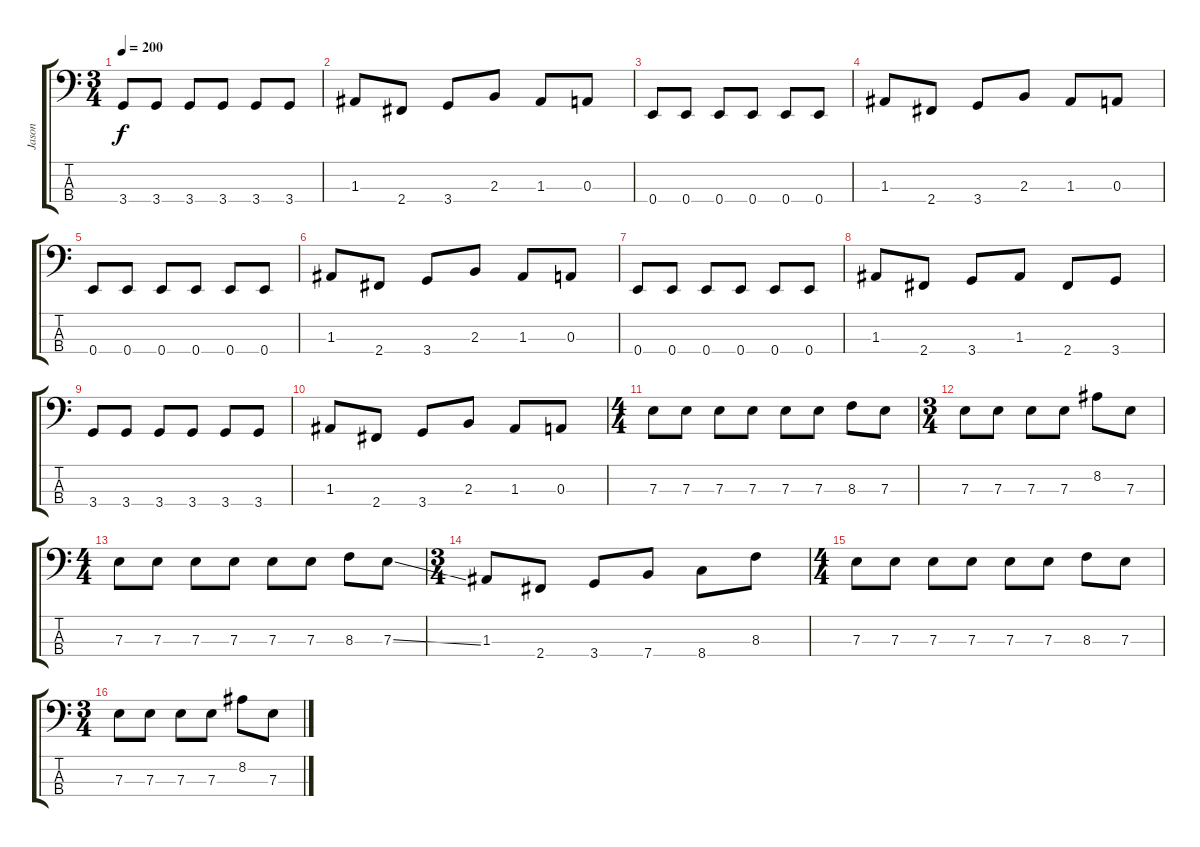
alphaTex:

\track ("Jason" "Jason") {instrument electricbasspick}
\staff {score tabs}
\tuning (G2 D2 A1 E1) {hide}
\ts (3 4)
\tempo 200
\clef f4
\ks c
3.4.8{dy f} 3.4.8 3.4.8 3.4.8 3.4.8 3.4.8 |
1.3.8 2.4.8 3.4.8 2.3.8 1.3.8 0.3.8 |
0.4.8 0.4.8 0.4.8 0.4.8 0.4.8 0.4.8 |
1.3.8 2.4.8 3.4.8 2.3.8 1.3.8 0.3.8 |
0.4.8 0.4.8 0.4.8 0.4.8 0.4.8 0.4.8 |
1.3.8 2.4.8 3.4.8 2.3.8 1.3.8 0.3.8 |
0.4.8 0.4.8 0.4.8 0.4.8 0.4.8 0.4.8 |
1.3.8 2.4.8 3.4.8 1.3.8 2.4.8 3.4.8 |
3.4.8 3.4.8 3.4.8 3.4.8 3.4.8 3.4.8 |
1.3.8 2.4.8 3.4.8 2.3.8 1.3.8 0.3.8 |
\ts (4 4)
7.3.8 7.3.8 7.3.8 7.3.8 7.3.8 7.3.8 8.3.8 7.3.8 |
\ts (3 4)
7.3.8 7.3.8 7.3.8 7.3.8 8.2.8 7.3.8 |
\ts (4 4)
7.3.8 7.3.8 7.3.8 7.3.8 7.3.8 7.3.8 8.3.8 7.3{ss}.8 |
\ts (3 4)
1.3.8 2.4.8 3.4.8 7.4.8 8.4.8 8.3.8 |
\ts (4 4)
7.3.8 7.3.8 7.3.8 7.3.8 7.3.8 7.3.8 8.3.8 7.3.8 |
\ts (3 4)
7.3.8 7.3.8 7.3.8 7.3.8 8.2.8 7.3.8
